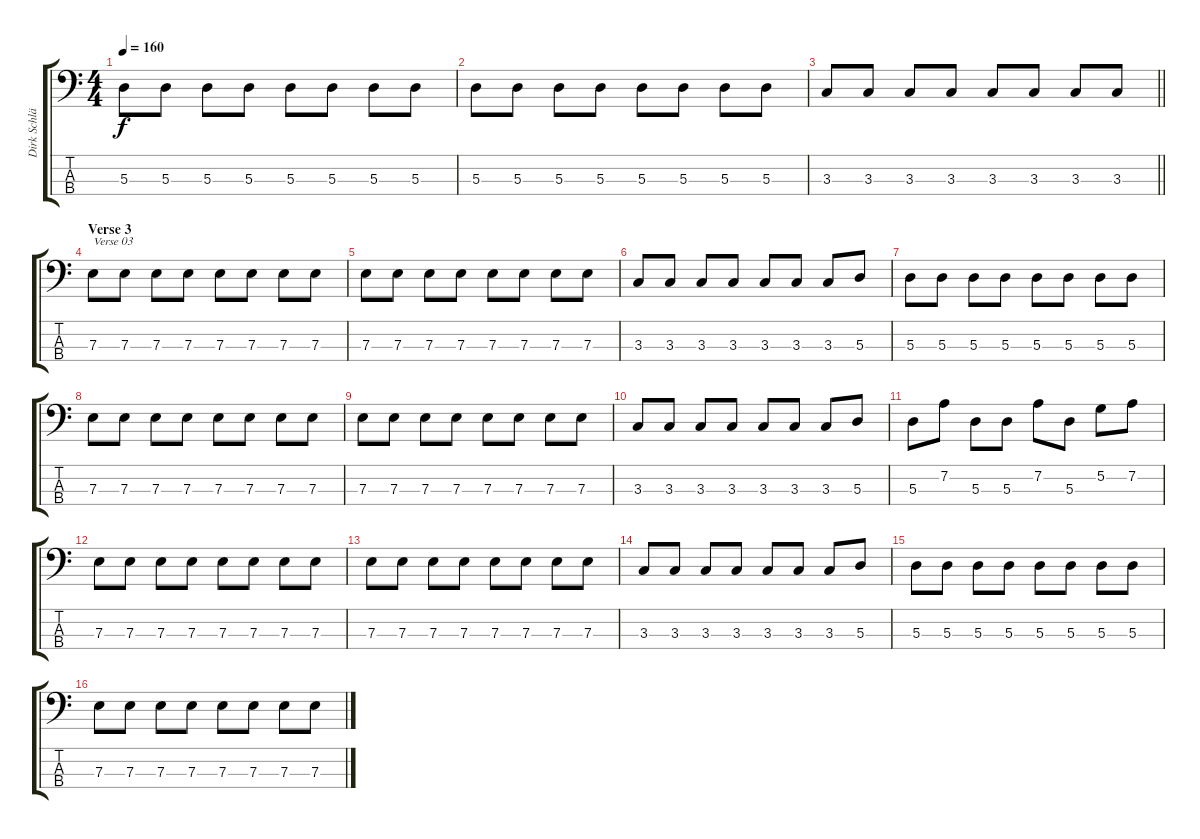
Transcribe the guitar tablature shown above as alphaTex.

\track ("Dirk Schlächter" "Dirk Schlä") {instrument electricbassfinger}
\staff {score tabs}
\tuning (G2 D2 A1 E1) {hide}
\ts (4 4)
\tempo 160
\clef f4
\ks c
5.3.8{dy f} 5.3.8 5.3.8 5.3.8 5.3.8 5.3.8 5.3.8 5.3.8 |
5.3.8 5.3.8 5.3.8 5.3.8 5.3.8 5.3.8 5.3.8 5.3.8 |
\barLineRight lightlight
3.3.8 3.3.8 3.3.8 3.3.8 3.3.8 3.3.8 3.3.8 3.3.8 |
\section ("" "Verse 3")
7.3.8{txt "Verse 03"} 7.3.8 7.3.8 7.3.8 7.3.8 7.3.8 7.3.8 7.3.8 |
7.3.8 7.3.8 7.3.8 7.3.8 7.3.8 7.3.8 7.3.8 7.3.8 |
3.3.8 3.3.8 3.3.8 3.3.8 3.3.8 3.3.8 3.3.8 5.3.8 |
5.3.8 5.3.8 5.3.8 5.3.8 5.3.8 5.3.8 5.3.8 5.3.8 |
7.3.8 7.3.8 7.3.8 7.3.8 7.3.8 7.3.8 7.3.8 7.3.8 |
7.3.8 7.3.8 7.3.8 7.3.8 7.3.8 7.3.8 7.3.8 7.3.8 |
3.3.8 3.3.8 3.3.8 3.3.8 3.3.8 3.3.8 3.3.8 5.3.8 |
5.3.8 7.2.8 5.3.8 5.3.8 7.2.8 5.3.8 5.2.8 7.2.8 |
7.3.8 7.3.8 7.3.8 7.3.8 7.3.8 7.3.8 7.3.8 7.3.8 |
7.3.8 7.3.8 7.3.8 7.3.8 7.3.8 7.3.8 7.3.8 7.3.8 |
3.3.8 3.3.8 3.3.8 3.3.8 3.3.8 3.3.8 3.3.8 5.3.8 |
5.3.8 5.3.8 5.3.8 5.3.8 5.3.8 5.3.8 5.3.8 5.3.8 |
7.3.8 7.3.8 7.3.8 7.3.8 7.3.8 7.3.8 7.3.8 7.3.8
